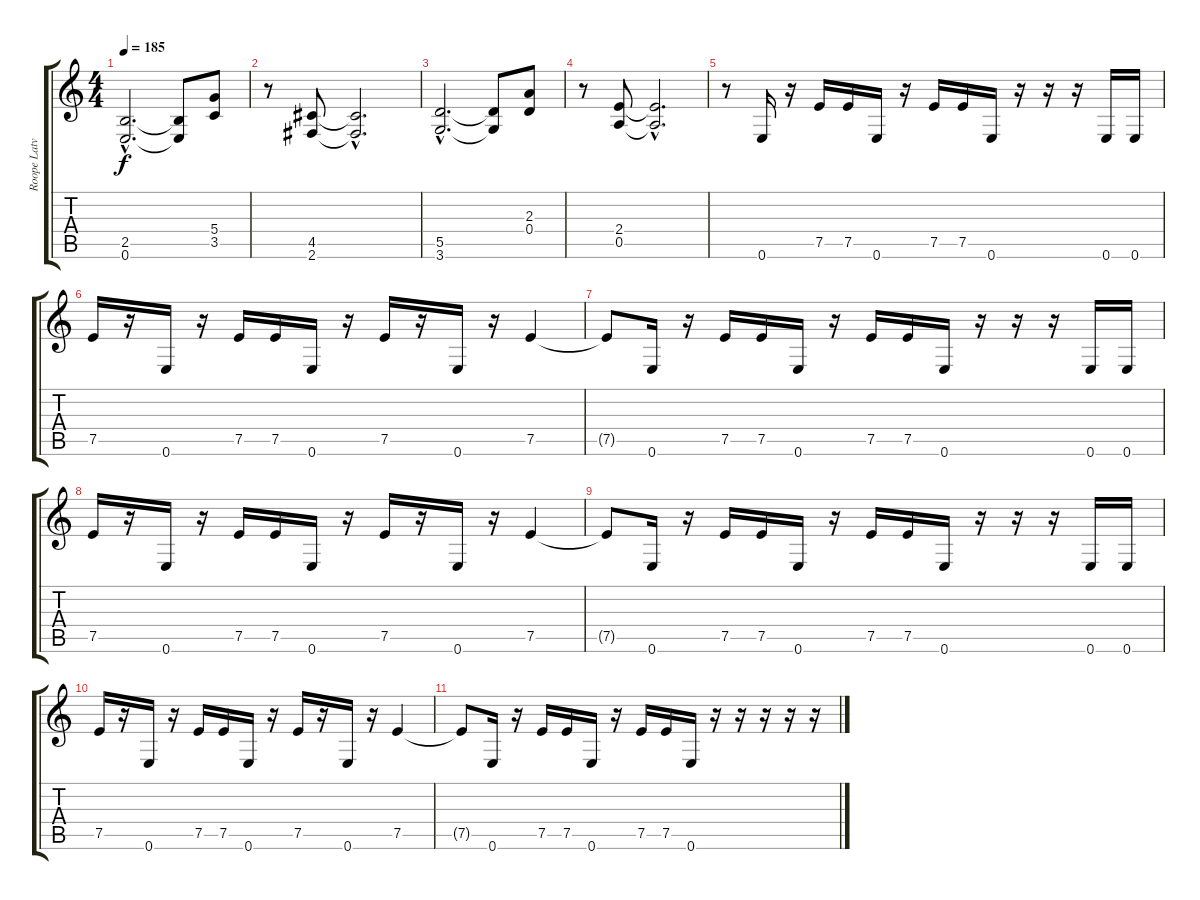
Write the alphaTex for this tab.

\track ("Roope Latvala" "Roope Latv") {instrument distortionguitar}
\staff {score tabs}
\tuning (E4 B3 G3 D3 A2 E2) {hide}
\ts (4 4)
\tempo 185
\clef g2
\ks c
(2.5{hac} 0.6{hac}).2{d dy f} (2.5{t} 0.6{t}).8 (5.4 3.5).8 |
r.8 (4.5 2.6).8 (4.5{hac t} 2.6{hac t}).2{d} |
(5.5{hac} 3.6{hac}).2{d} (5.5{t} 3.6{t}).8 (2.3 0.4).8 |
r.8 (2.4 0.5).8 (2.4{hac t} 0.5{hac t}).2{d} |
r.8 0.6.16 r.16 7.5.16 7.5.16 0.6.16 r.16 7.5.16 7.5.16 0.6.16 r.16 r.16 r.16 0.6.16 0.6.16 |
7.5.16 r.16 0.6.16 r.16 7.5.16 7.5.16 0.6.16 r.16 7.5.16 r.16 0.6.16 r.16 7.5.4 |
7.5{t}.8 0.6.16 r.16 7.5.16 7.5.16 0.6.16 r.16 7.5.16 7.5.16 0.6.16 r.16 r.16 r.16 0.6.16 0.6.16 |
7.5.16 r.16 0.6.16 r.16 7.5.16 7.5.16 0.6.16 r.16 7.5.16 r.16 0.6.16 r.16 7.5.4 |
7.5{t}.8 0.6.16 r.16 7.5.16 7.5.16 0.6.16 r.16 7.5.16 7.5.16 0.6.16 r.16 r.16 r.16 0.6.16 0.6.16 |
7.5.16 r.16 0.6.16 r.16 7.5.16 7.5.16 0.6.16 r.16 7.5.16 r.16 0.6.16 r.16 7.5.4 |
7.5{t}.8 0.6.16 r.16 7.5.16 7.5.16 0.6.16 r.16 7.5.16 7.5.16 0.6.16 r.16 r.16 r.16 r.16 r.16
